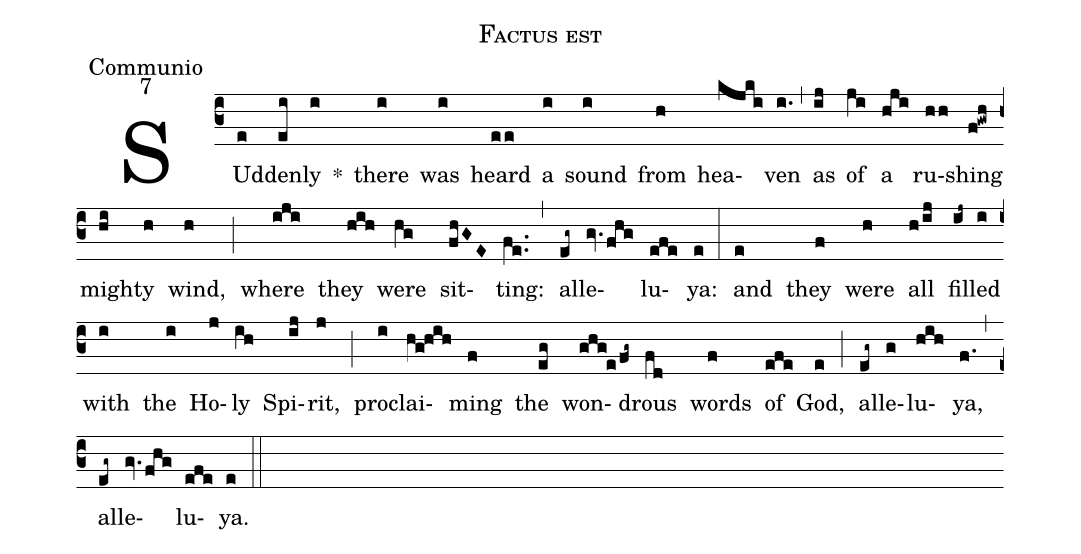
name:Factus est;
office-part:Communio;
mode:7;
%%
(c3) SUd(e)den(ei)ly(i) *() there(i) was(i) heard(ee) a(i) sound(i) from(h) hea(kjki)ven(i.) (,) as(ij) of(ji) a(hji) ru(hh)shing(f!gwh) migh(hi)ty(h) wind,(h) (;) where(iji) they(hih) were(hg) sit(fhGE)ting:(fe..) (,) al(eg~)le(gv.fhg)lu(efe)ya:(e) (:) and(e) they(f) were(h) all(h/ij) fil(ij~)led(i) with(i) the(i) Ho(j)ly(ih) Spi(ij)rit,(j) (;) pro(i)clai(hg!hih)ming(f) the(eg) won(ghg!e/fg~)drous(fd) words(f) of(efe) God,(e) (;) al(eg~)le(g)lu(hih)ya,(f.) (,) al(eg~)le(gv.fhg)lu(efe)ya.(e) (::)
